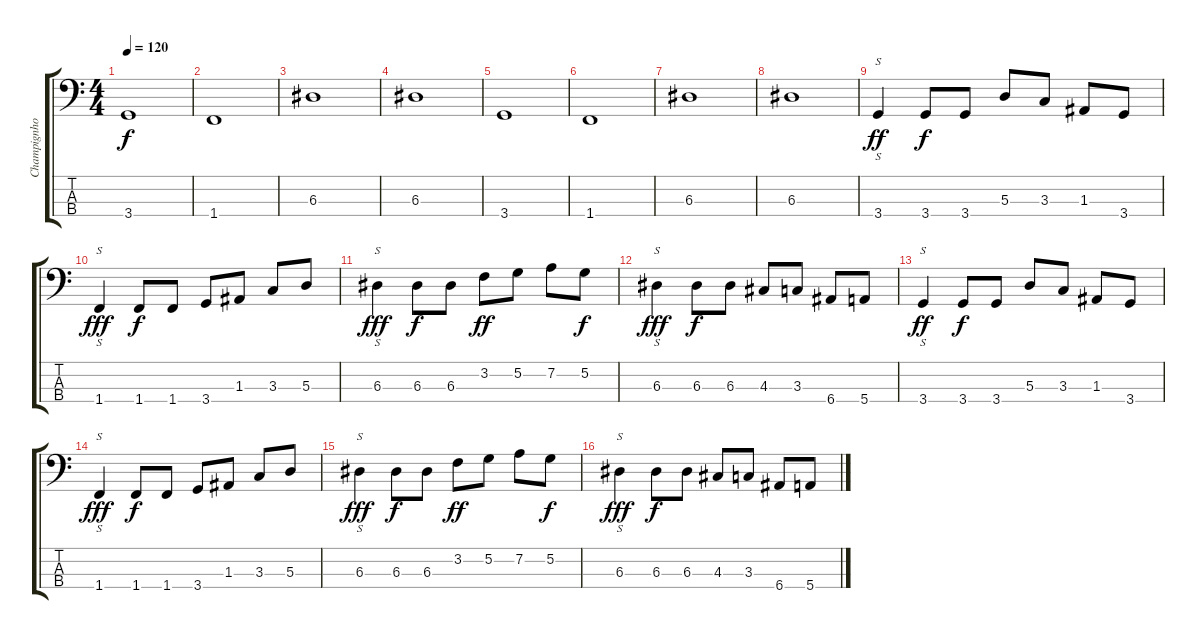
\track ("Champignhon" "Champignho") {instrument electricbassfinger}
\staff {score tabs}
\tuning (G2 D2 A1 E1) {hide}
\ts (4 4)
\tempo 120
\clef f4
\ks c
3.4.1{dy f instrument electricbassfinger} |
1.4.1 |
6.3.1 |
6.3.1 |
3.4.1 |
1.4.1 |
6.3.1 |
6.3.1 |
3.4.4{s dy ff} 3.4.8{dy f} 3.4.8 5.3.8 3.3.8 1.3.8 3.4.8 |
1.4.4{s dy fff} 1.4.8{dy f} 1.4.8 3.4.8 1.3.8 3.3.8 5.3.8 |
6.3.4{s dy fff} 6.3.8{dy f} 6.3.8 3.2.8{dy ff} 5.2.8 7.2.8 5.2.8{dy f} |
6.3.4{s dy fff} 6.3.8{dy f} 6.3.8 4.3.8 3.3.8 6.4.8 5.4.8 |
3.4.4{s dy ff} 3.4.8{dy f} 3.4.8 5.3.8 3.3.8 1.3.8 3.4.8 |
1.4.4{s dy fff} 1.4.8{dy f} 1.4.8 3.4.8 1.3.8 3.3.8 5.3.8 |
6.3.4{s dy fff} 6.3.8{dy f} 6.3.8 3.2.8{dy ff} 5.2.8 7.2.8 5.2.8{dy f} |
6.3.4{s dy fff} 6.3.8{dy f} 6.3.8 4.3.8 3.3.8 6.4.8 5.4.8
